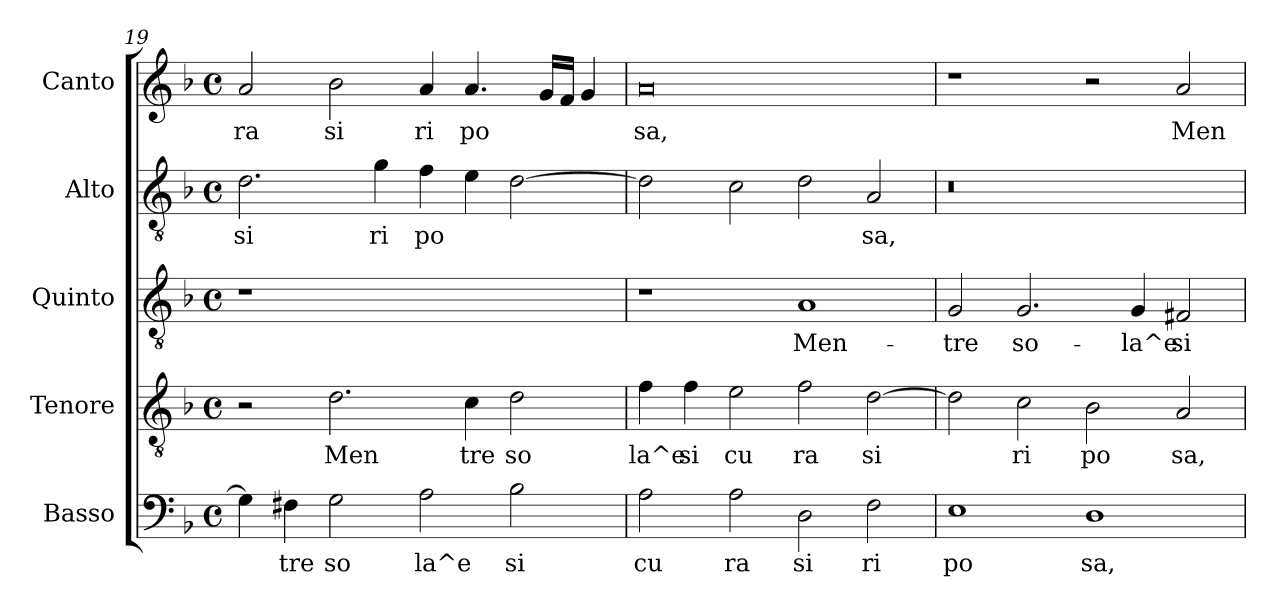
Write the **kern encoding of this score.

**kern	**text	**kern	**text	**kern	**text	**kern	**text	**kern	**text
*part5	*part5	*part4	*part4	*part3	*part3	*part2	*part2	*part1	*part1
*staff5	*staff5	*staff4	*staff4	*staff3	*staff3	*staff2	*staff2	*staff1	*staff1
*I"Basso	*	*I"Tenore	*	*I"Quinto	*	*I"Alto	*	*I"Canto	*
*clefF4	*	*clefGv2	*	*clefGv2	*	*clefGv2	*	*clefG2	*
*k[b-]	*	*k[b-]	*	*k[b-]	*	*k[b-]	*	*k[b-]	*
*F:	*	*F:	*	*F:	*	*F:	*	*F:	*
*M4/4	*	*M4/4	*	*M4/4	*	*M4/4	*	*M4/4	*
*met(c)	*	*met(c)	*	*met(c)	*	*met(c)	*	*met(c)	*
=19	=19	=19	=19	=19	=19	=19	=19	=19	=19
!	!LO:LY:b:cj	!	!	!	!	!	!LO:LY:b:cj	!	!LO:LY:b:cj
4G\]	.	2r	.	1r	.	2.d\	si	2a/	ra
!	!LO:LY:b:cj	!	!	!	!	!	!	!	!
4F#X\	tre	.	.	.	.	.	.	.	.
!	!LO:LY:b:cj	!	!LO:LY:b:cj	!	!	!	!	!	!LO:LY:b:cj
2G\	so	2.d\	Men	.	.	.	.	2b-\	si
!	!	!	!	!	!	!	!LO:LY:b:cj	!	!
.	.	.	.	.	.	4g\	ri	.	.
!	!LO:LY:b:cj	!	!	!	!	!	!LO:LY:b:cj	!	!LO:LY:b:cj
2A\	la^e	.	.	1ryy	.	4f\	po	4a/	ri
!	!	!	!LO:LY:b:cj	!	!	!	!LO:LY:b:cj	!	!LO:LY:b:cj
.	.	4c\	tre	.	.	4e\	.	4.a/	po
!	!LO:LY:b:cj	!	!LO:LY:b:cj	!	!	!	!LO:LY:b:cj	!	!
2B-\	si	2d\	so	.	.	[>2d\	.	.	.
!	!	!	!	!	!	!	!	!	!LO:LY:b:cj
.	.	.	.	.	.	.	.	16g/L	.
!	!	!	!	!	!	!	!	!	!LO:LY:b:cj
.	.	.	.	.	.	.	.	16f/J	.
!	!	!	!	!	!	!	!	!	!LO:LY:b:cj
.	.	.	.	.	.	.	.	4g/	.
=20	=20	=20	=20	=20	=20	=20	=20	=20	=20
!	!LO:LY:b:cj	!	!LO:LY:b:cj	!	!	!	!LO:LY:b:cj	!	!LO:LY:b:cj
2A\	cu	4f\	la^e	1r	.	2d\]	.	0a	sa,
!	!	!	!LO:LY:b:cj	!	!	!	!	!	!
.	.	4f\	si	.	.	.	.	.	.
!	!LO:LY:b:cj	!	!LO:LY:b:cj	!	!	!	!LO:LY:b:cj	!	!
2A\	ra	2e\	cu	.	.	2c\	.	.	.
!	!LO:LY:b:cj	!	!LO:LY:b:cj	!	!LO:LY:b:cj	!	!LO:LY:b:cj	!	!
2D\	si	2f\	ra	1A	Men-	2d\	.	.	.
!	!LO:LY:b:cj	!	!LO:LY:b:cj	!	!	!	!LO:LY:b:cj	!	!
2F\	ri	[>2d\	si	.	.	2A/	sa,	.	.
=21	=21	=21	=21	=21	=21	=21	=21	=21	=21
!	!LO:LY:b:cj	!	!LO:LY:b:cj	!	!LO:LY:b:cj	!	!	!	!
1E	po	2d\]	.	2G/	-tre	0r	.	1r	.
!	!	!	!LO:LY:b:cj	!	!LO:LY:b:cj	!	!	!	!
.	.	2c\	ri	2.G/	so-	.	.	.	.
!	!LO:LY:b:cj	!	!LO:LY:b:cj	!	!	!	!	!	!
1D	sa,	2B-\	po	.	.	.	.	2r	.
!	!	!	!	!	!LO:LY:b:cj	!	!	!	!
.	.	.	.	4G/	-la^e	.	.	.	.
!	!	!	!LO:LY:b:cj	!	!LO:LY:b:cj	!	!	!	!LO:LY:b:cj
.	.	2A/	sa,	2F#X/	si-	.	.	2a/	Men
=	=	=	=	=	=	=	=	=	=
*-	*-	*-	*-	*-	*-	*-	*-	*-	*-
